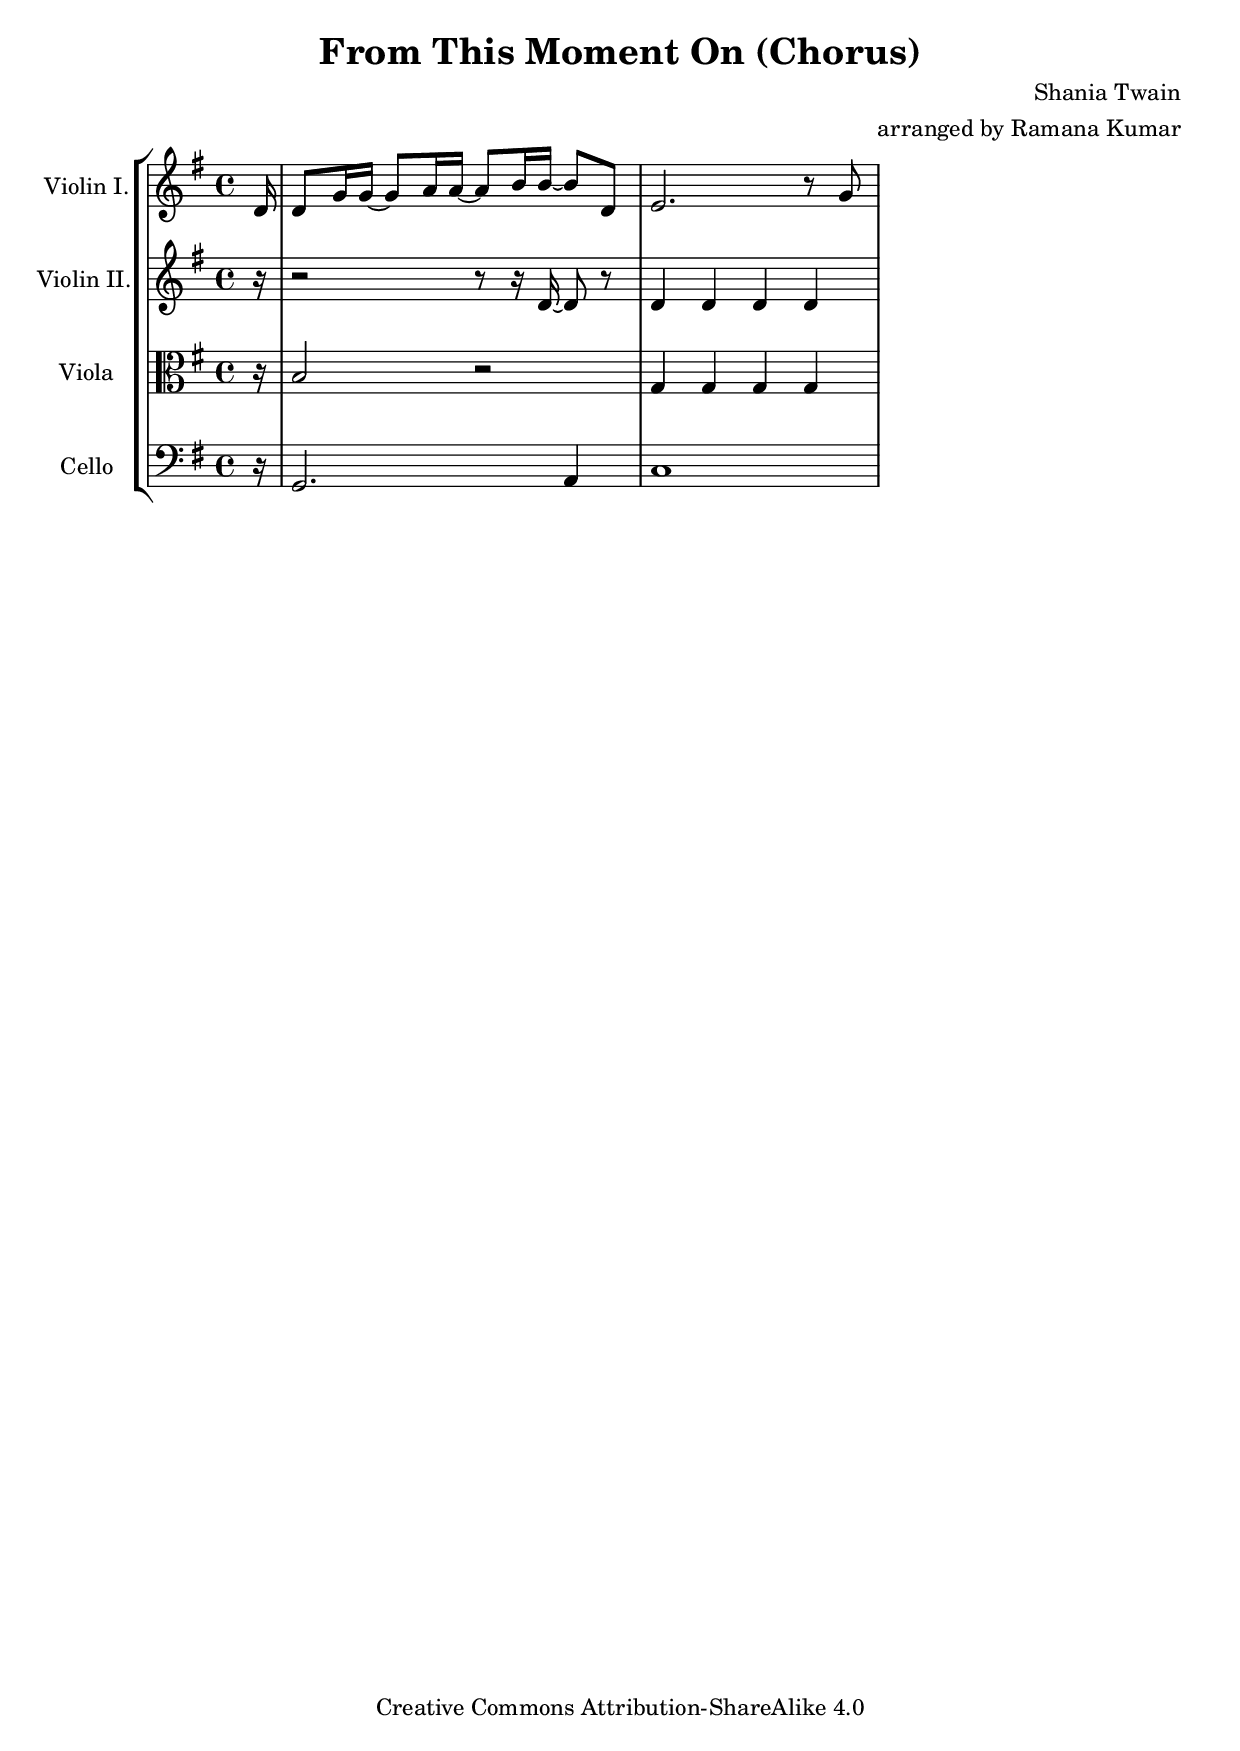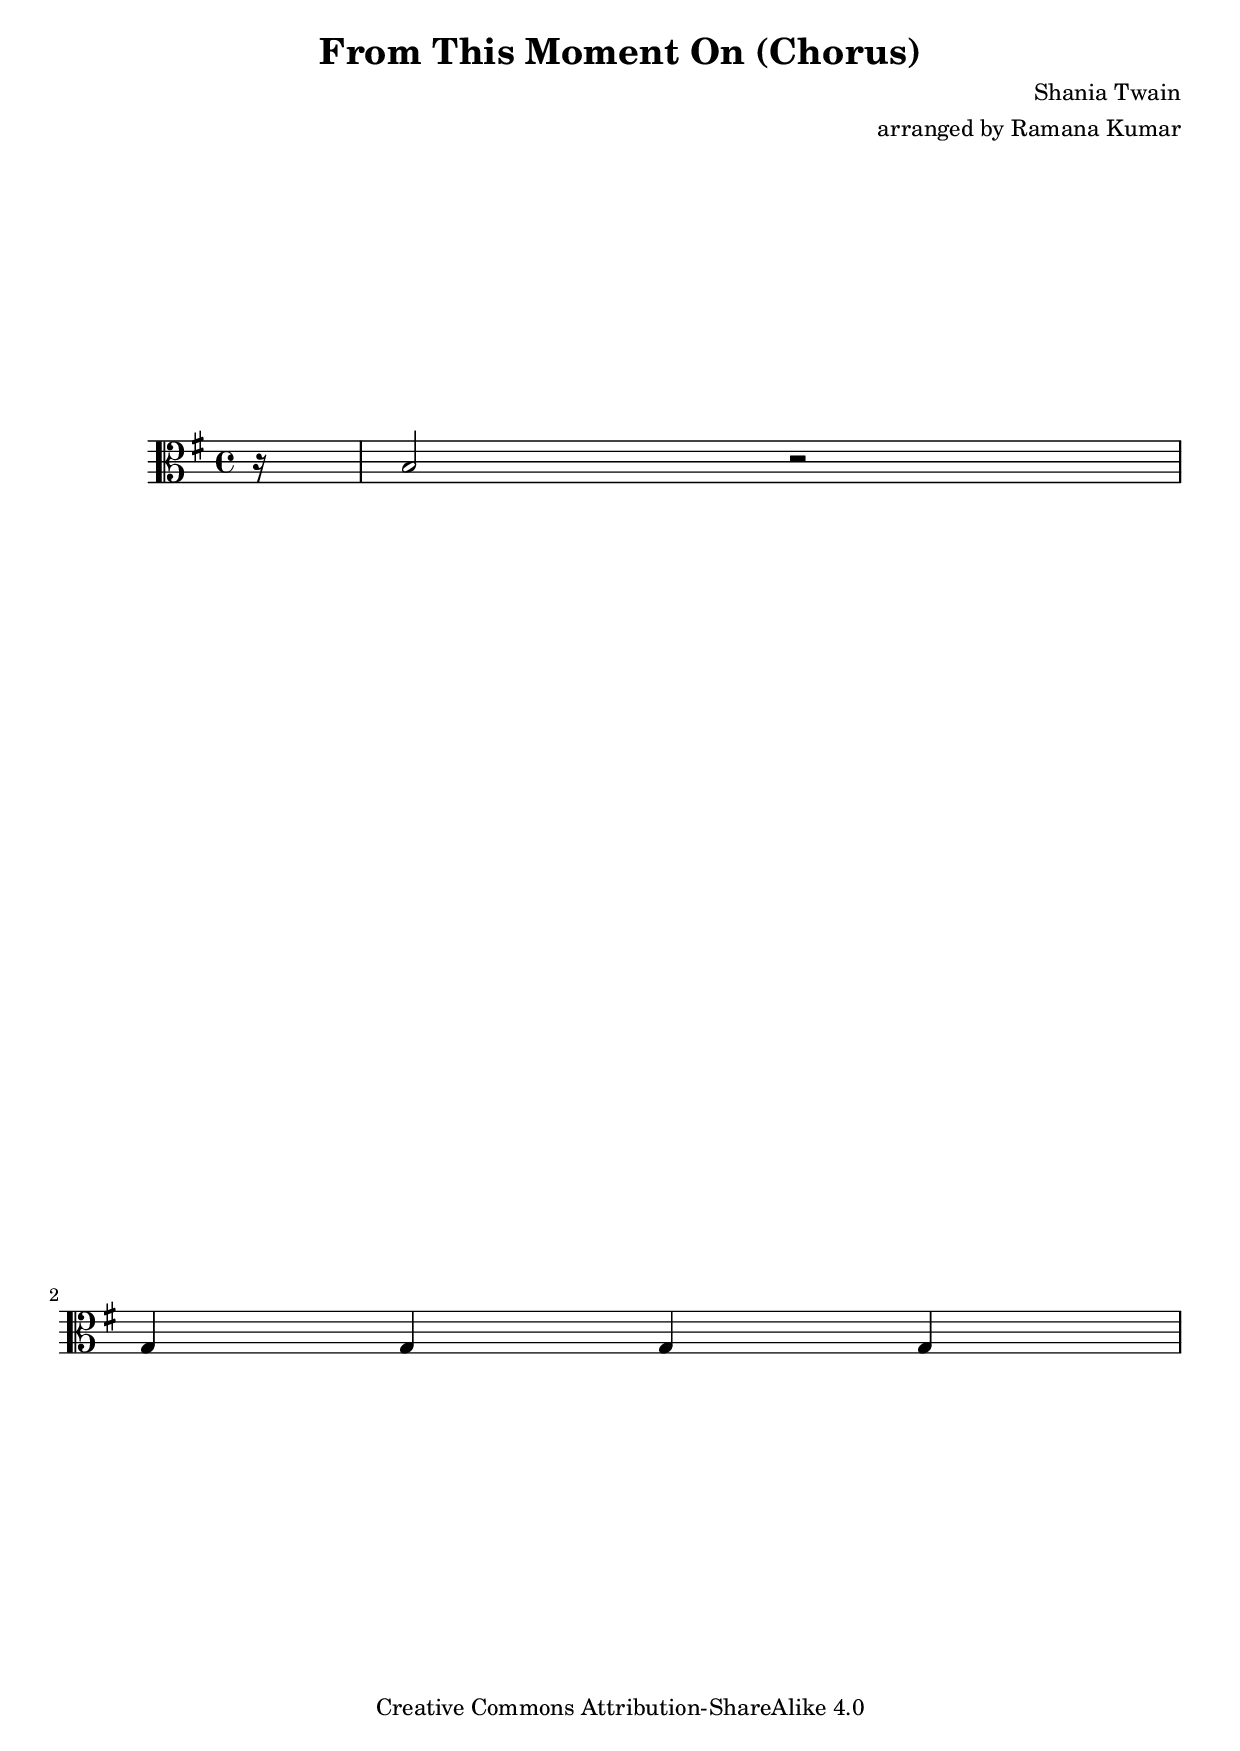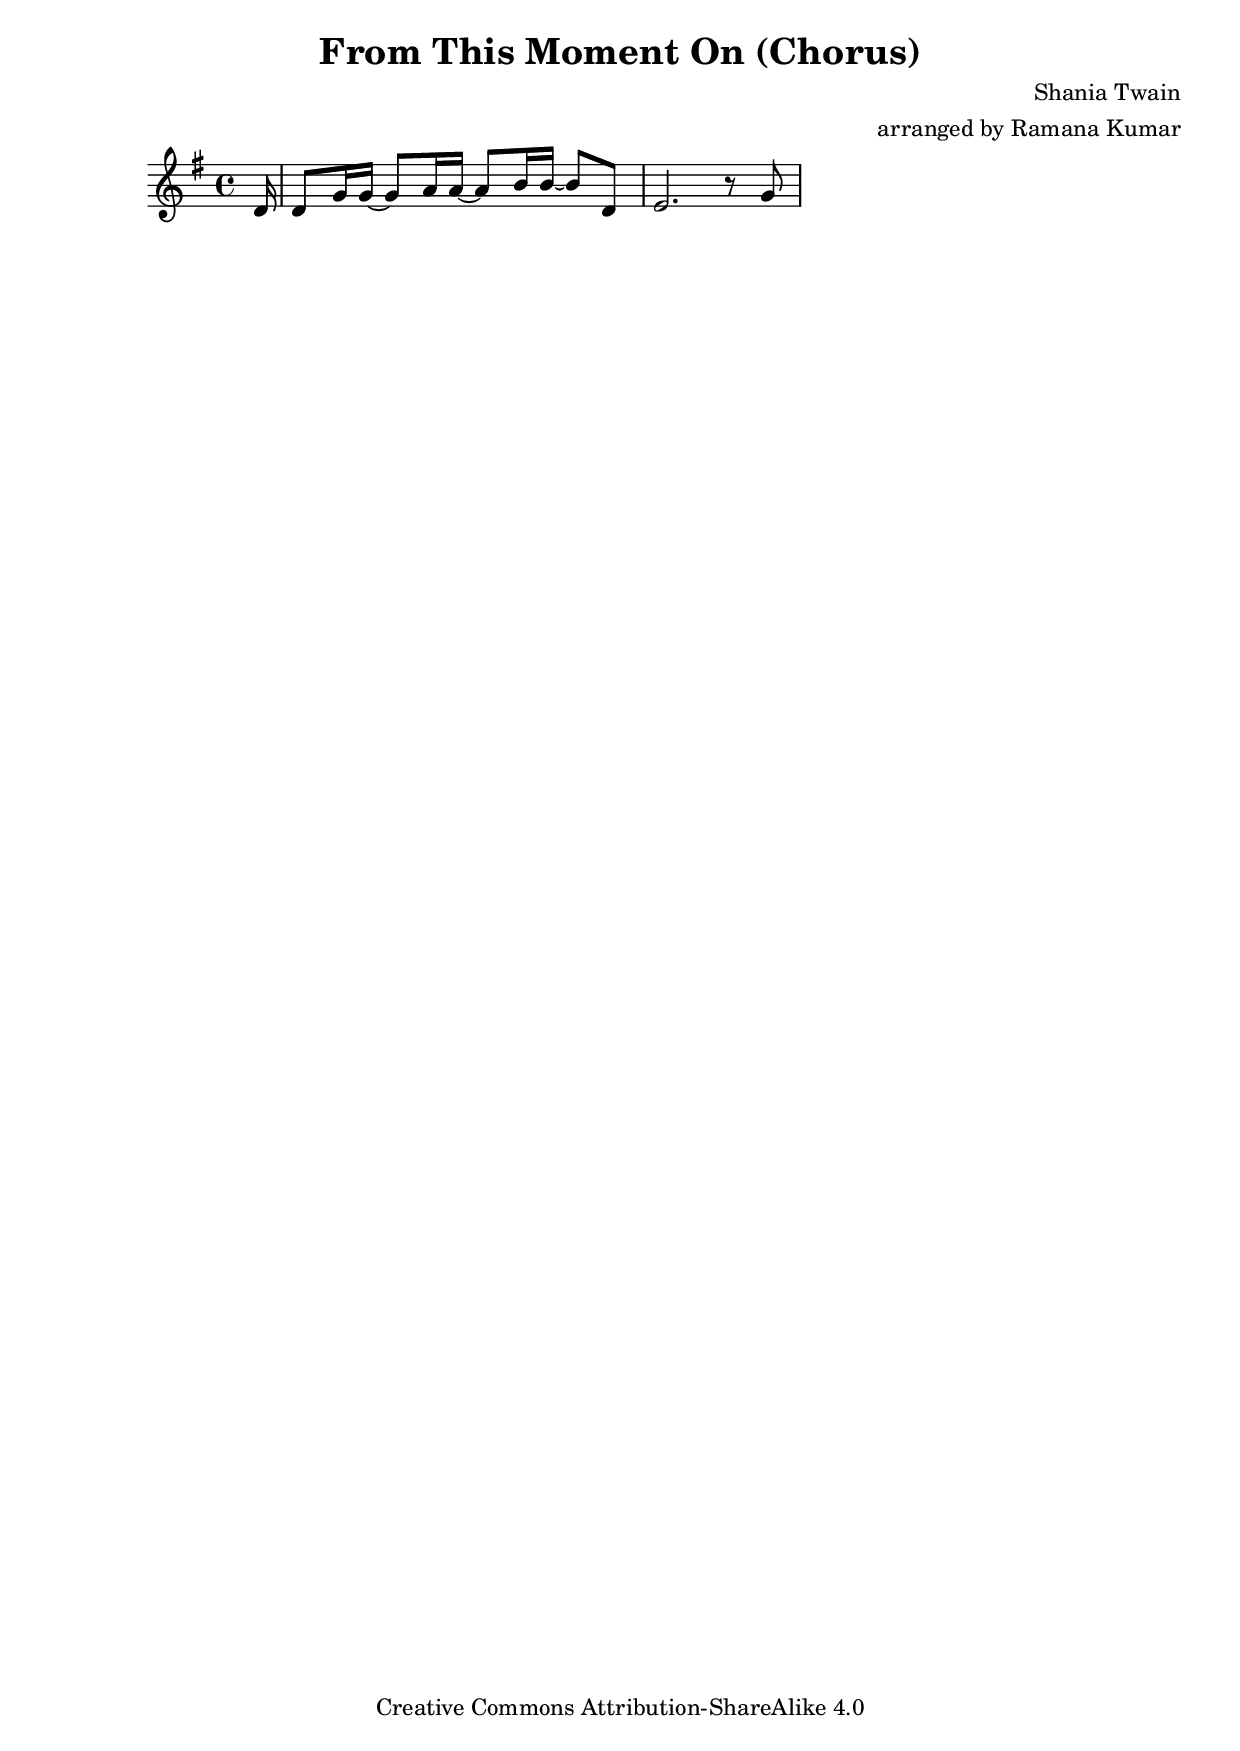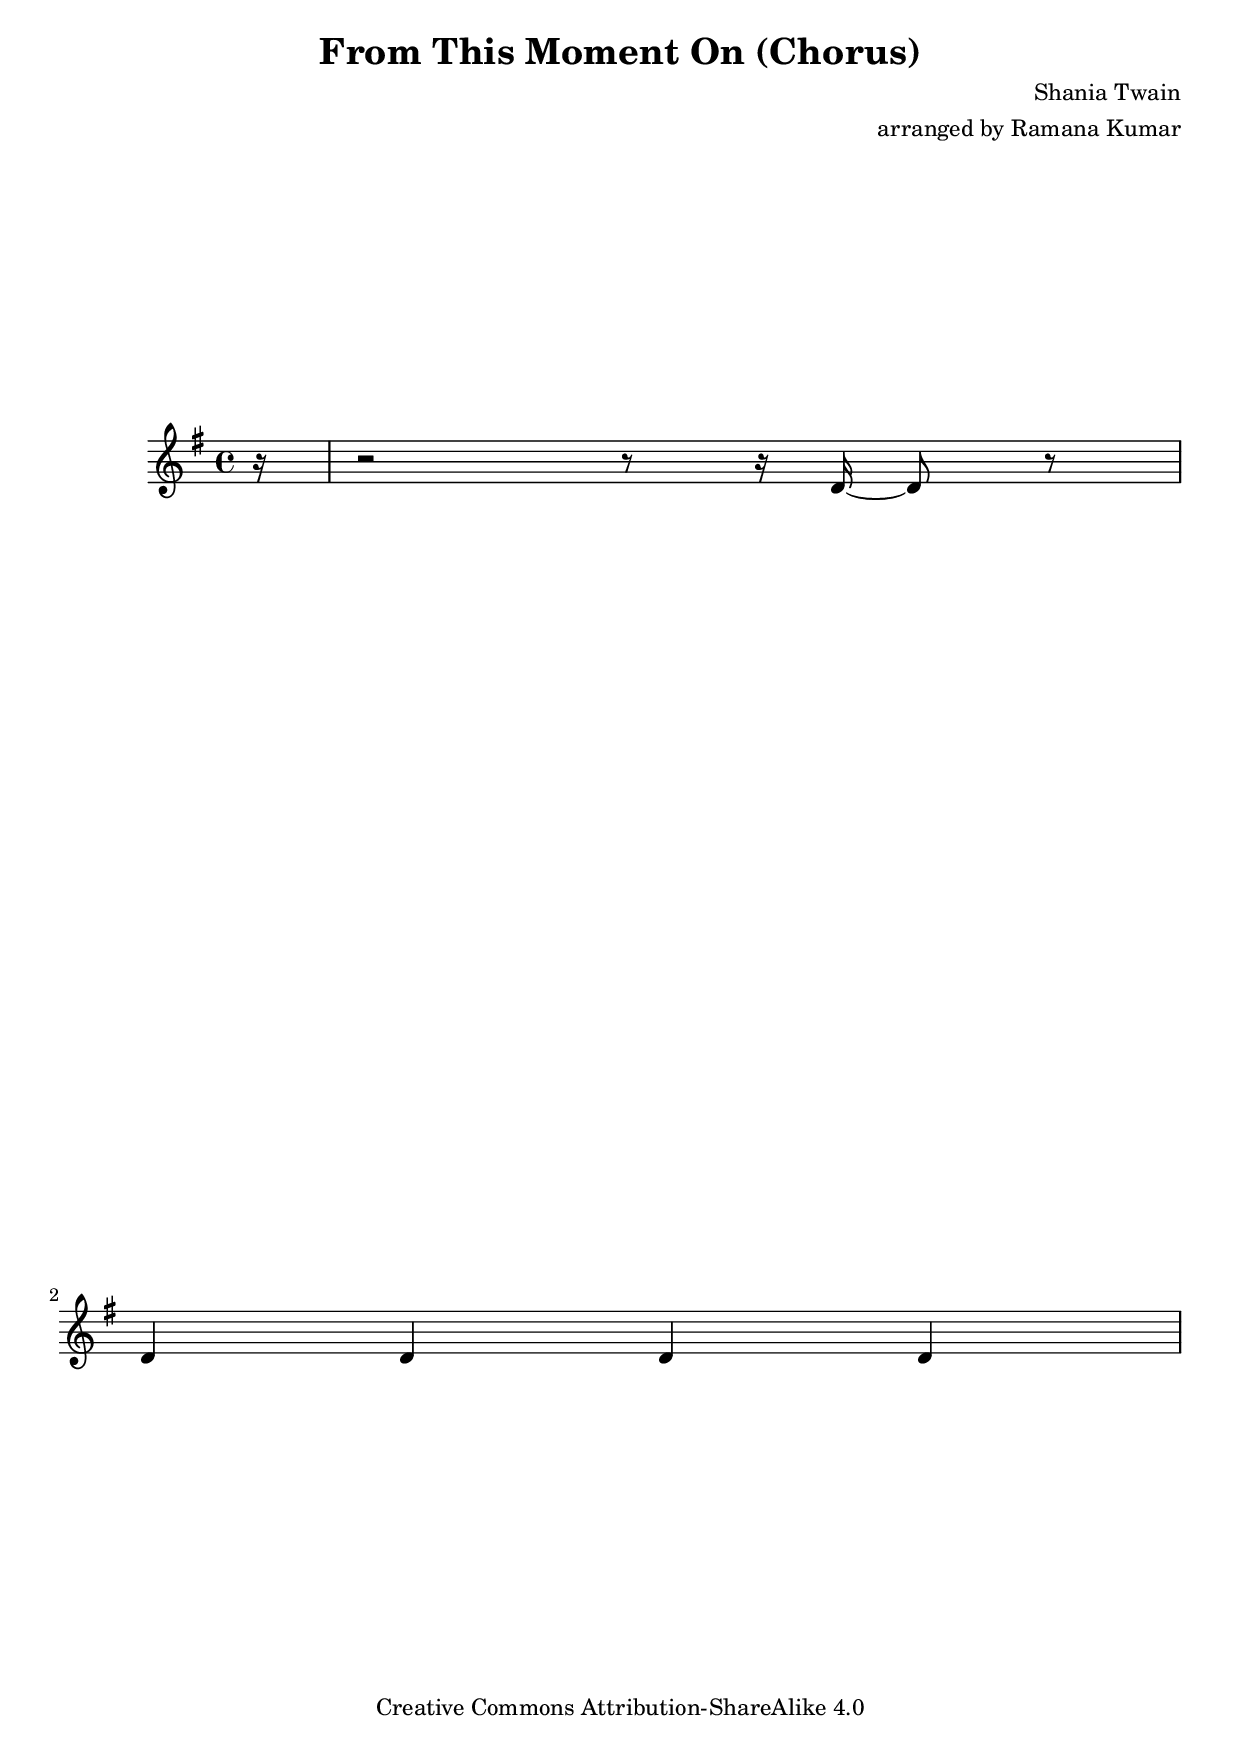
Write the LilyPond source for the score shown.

\version "2.18.2"
\header {
  title = "From This Moment On (Chorus)"
  composer = "Shania Twain"
  arranger = "arranged by Ramana Kumar"
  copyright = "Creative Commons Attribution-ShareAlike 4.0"
}

VlnI =
\relative c' {
  \clef treble
  \key g \major
  \partial 16 d16 |
  d8 g16 g ~ g8 a16 a ~ a8 b16 b ~ b8 d, |
  e2. r8 g8 |
}

VlnII =
\relative c' {
  \clef treble
  \key g \major
  \partial 16 r16 |
  r2 r8 r16 d16 ~ d8 r8 |
  d4 d d d |
}

Vla =
\relative c' {
  \clef alto
  \key g \major
  \partial 16 r16 |
  b2 r |
  g4 g g g |
}

Vlc =
\relative c {
  \clef bass
  \key g \major
  \partial 16 r16 |
  g2. a4 |
  c1 |
}

#(define output-suffix "score")
\book{
  \score {
    \new StaffGroup <<
      \new Staff = "vln1" {
        \set Staff.instrumentName = #"Violin I."
        \VlnI
      }
      \new Staff = "vln2" {
        \set Staff.instrumentName = #"Violin II."
        \VlnII
      }
      \new Staff = "vla" {
        \set Staff.instrumentName = #"Viola"
        \Vla
      }
      \new Staff = "vlc" {
        \set Staff.instrumentName = #"Cello"
        \Vlc
      }
    >>
  }
}

#(define output-suffix "vln1")
\book {
  \score {
    \VlnI
  }
}

#(define output-suffix "vln2")
\book {
  \paper {
    ragged-last-bottom = ##f
  }
  \score {
    \VlnII
  }
}

#(define output-suffix "vla")
\book {
  \paper {
    ragged-last-bottom = ##f
  }
  \score {
    \Vla
  }
}

#(define output-suffix "vlc")
\book {
  \score {
    \Vlc
  }
}
